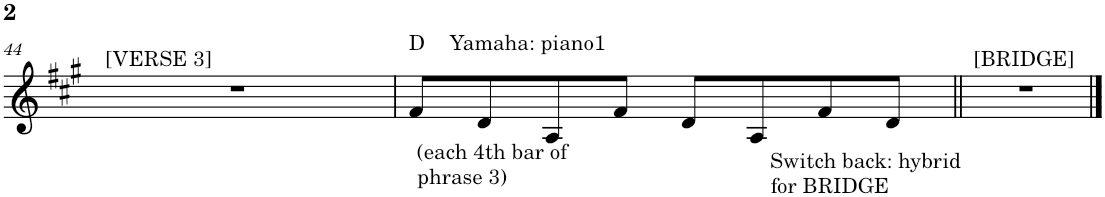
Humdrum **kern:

**kern	**harte
*part1	*part1
*staff1	*
*I"Piano	*
*I'Pno.	*
!!LO:PB:g=z
*clefG2	*
*k[f#c#g#]	*
*M4/4	*
=44	=44
!LO:TX:a:t=[VERSE 3]	!
1r	.
=45	=45
!LO:TX:b:t=(each 4th bar of	!
!LO:TX:b:t=phrase 3)	!
!LO:TX:a:t=Yamaha&colon; piano1	!
8f#/L	D:maj
8d/	.
8A/	.
8f#/J	.
8d/L	.
8A/	.
!LO:TX:b:t=Switch back&colon; hybrid	!
!LO:TX:b:t=for BRIDGE	!
8f#/	.
8d/J	.
=46||	=46||
!LO:TX:a:t=[BRIDGE]	!
1r	.
==	==
*-	*-
